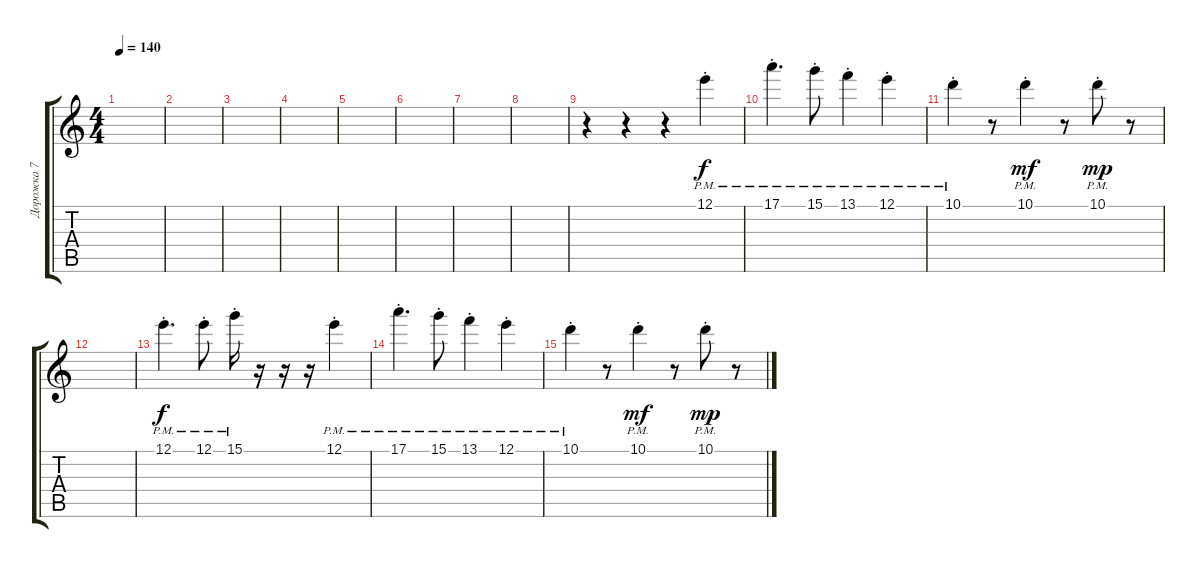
\track ("Дорожка 7" "Дорожка 7") {instrument whistle}
\staff {score tabs}
\tuning (E5 B3 G3 D3 A2 E2) {hide}
\ts (4 4)
\tempo 140
\clef g2
\ks c
|
|
|
|
|
|
|
|
r.4 r.4 r.4 12.1{pm st}.4 |
17.1{pm st}.4{d} 15.1{pm st}.8 13.1{pm st}.4 12.1{pm st}.4 |
10.1{pm st}.4 r.8 10.1{pm st}.4{dy mf} r.8 10.1{pm st}.8{dy mp} r.8 |
|
12.1{pm st}.4{d dy f} 12.1{pm st}.8 15.1{pm st}.16 r.16 r.16 r.16 12.1{pm st}.4 |
17.1{pm st}.4{d} 15.1{pm st}.8 13.1{pm st}.4 12.1{pm st}.4 |
10.1{pm st}.4 r.8 10.1{pm st}.4{dy mf} r.8 10.1{pm st}.8{dy mp} r.8
